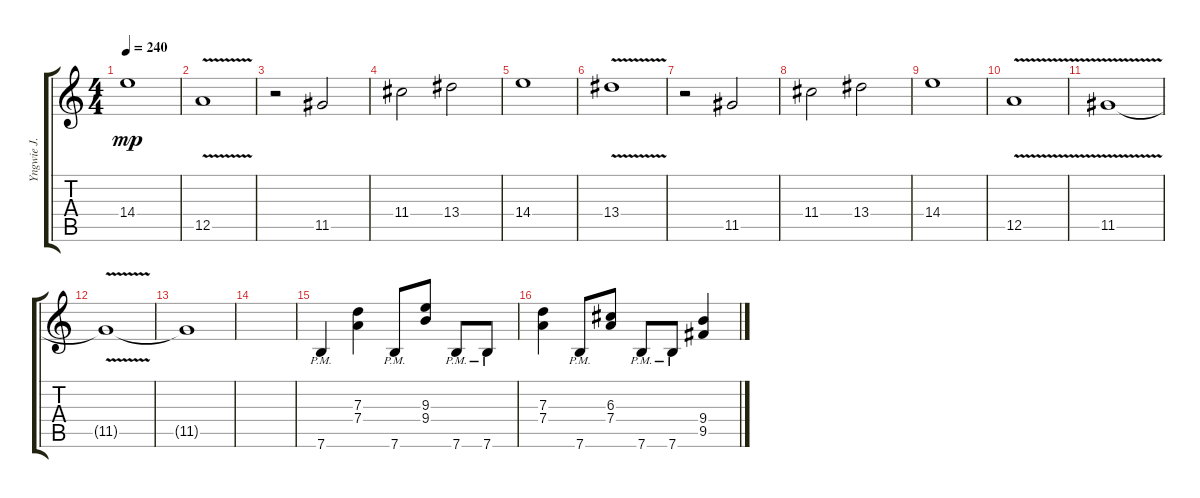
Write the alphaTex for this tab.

\track ("Yngwie J. Malmsteen (Rythm Guitar 2)" "Yngwie J. ") {instrument overdrivenguitar}
\staff {score tabs}
\tuning (E4 B3 G3 D3 A2 E2) {hide}
\ts (4 4)
\tempo 240
\clef g2
\ks c
14.4.1{dy mp} |
12.5{v}.1 |
r.2 11.5.2 |
11.4.2 13.4.2 |
14.4.1 |
13.4{v}.1 |
r.2 11.5.2 |
11.4.2 13.4.2 |
14.4.1 |
12.5{v}.1 |
11.5{v}.1 |
11.5{t}.1 |
11.5{t}.1 |
|
7.6{pm}.4 (7.3 7.4).4 7.6{pm}.8 (9.3 9.4).8 7.6{pm}.8 7.6{pm}.8 |
(7.3 7.4).4 7.6{pm}.8 (6.3 7.4).8 7.6{pm}.8 7.6{pm}.8 (9.4 9.5).4
